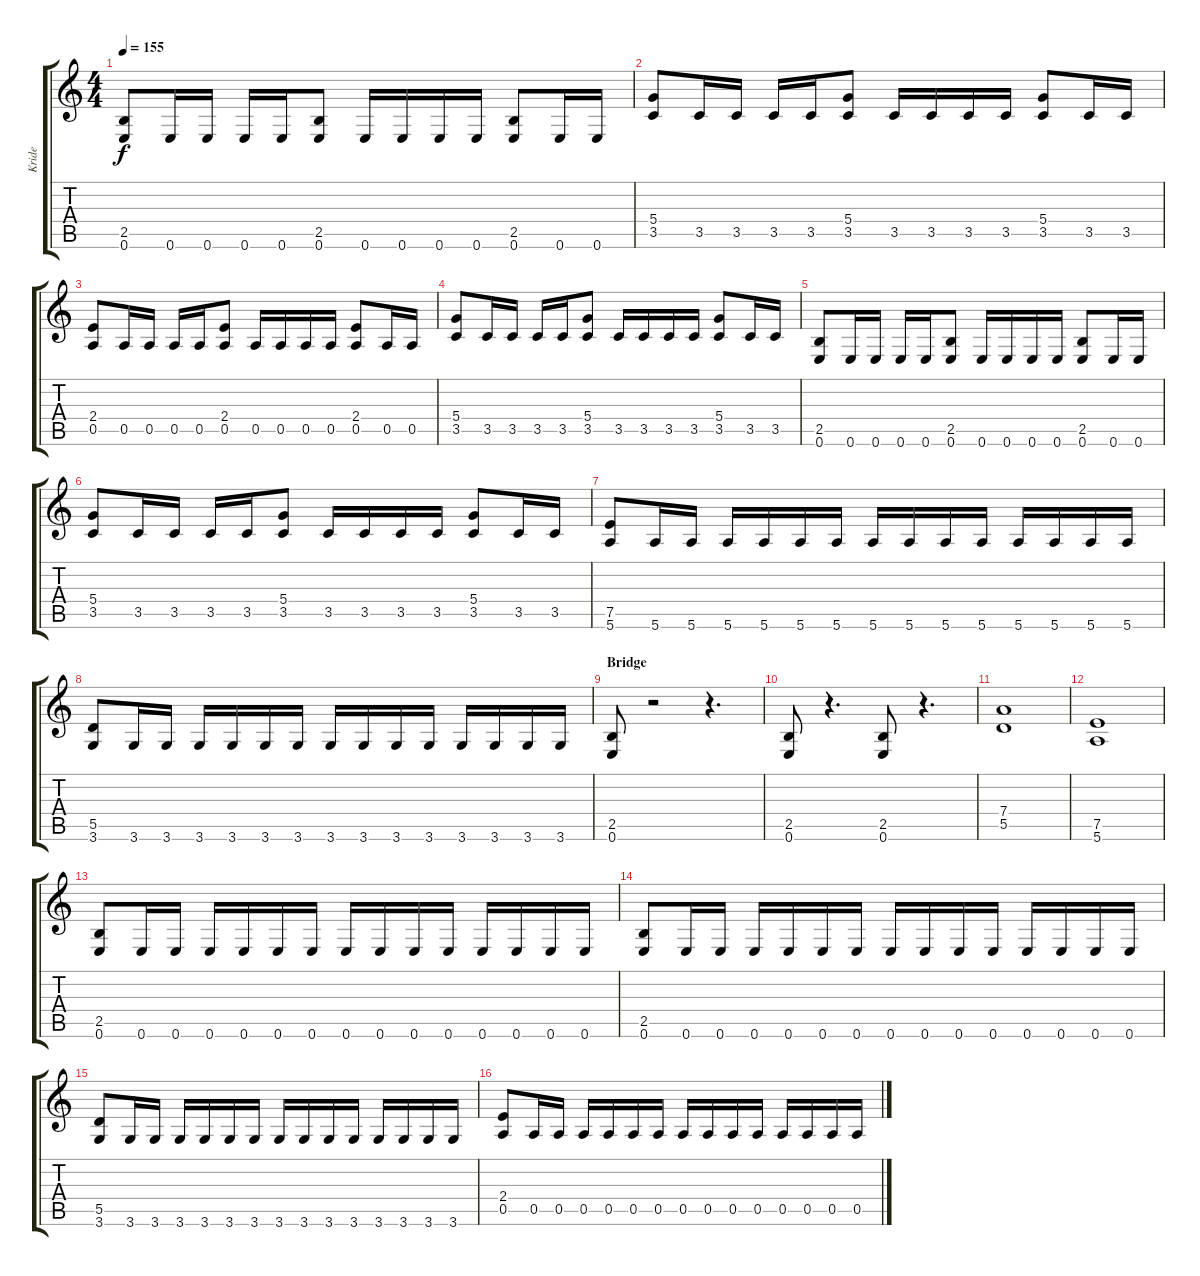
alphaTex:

\track ("Kride" "Kride") {instrument distortionguitar}
\staff {score tabs}
\tuning (E4 B3 G3 D3 A2 E2) {hide}
\ts (4 4)
\tempo 155
\clef g2
\ks c
(2.5 0.6).8{dy f} 0.6.16 0.6.16 0.6.16 0.6.16 (2.5 0.6).8 0.6.16 0.6.16 0.6.16 0.6.16 (2.5 0.6).8 0.6.16 0.6.16 |
(5.4 3.5).8 3.5.16 3.5.16 3.5.16 3.5.16 (5.4 3.5).8 3.5.16 3.5.16 3.5.16 3.5.16 (5.4 3.5).8 3.5.16 3.5.16 |
(2.4 0.5).8 0.5.16 0.5.16 0.5.16 0.5.16 (2.4 0.5).8 0.5.16 0.5.16 0.5.16 0.5.16 (2.4 0.5).8 0.5.16 0.5.16 |
(5.4 3.5).8 3.5.16 3.5.16 3.5.16 3.5.16 (5.4 3.5).8 3.5.16 3.5.16 3.5.16 3.5.16 (5.4 3.5).8 3.5.16 3.5.16 |
(2.5 0.6).8 0.6.16 0.6.16 0.6.16 0.6.16 (2.5 0.6).8 0.6.16 0.6.16 0.6.16 0.6.16 (2.5 0.6).8 0.6.16 0.6.16 |
(5.4 3.5).8 3.5.16 3.5.16 3.5.16 3.5.16 (5.4 3.5).8 3.5.16 3.5.16 3.5.16 3.5.16 (5.4 3.5).8 3.5.16 3.5.16 |
(7.5 5.6).8 5.6.16 5.6.16 5.6.16 5.6.16 5.6.16 5.6.16 5.6.16 5.6.16 5.6.16 5.6.16 5.6.16 5.6.16 5.6.16 5.6.16 |
(5.5 3.6).8 3.6.16 3.6.16 3.6.16 3.6.16 3.6.16 3.6.16 3.6.16 3.6.16 3.6.16 3.6.16 3.6.16 3.6.16 3.6.16 3.6.16 |
\section ("" "Bridge")
(2.5 0.6).8 r.2 r.4{d} |
(2.5 0.6).8 r.4{d} (2.5 0.6).8 r.4{d} |
(7.4 5.5).1 |
(7.5 5.6).1 |
(2.5 0.6).8 0.6.16 0.6.16 0.6.16 0.6.16 0.6.16 0.6.16 0.6.16 0.6.16 0.6.16 0.6.16 0.6.16 0.6.16 0.6.16 0.6.16 |
(2.5 0.6).8 0.6.16 0.6.16 0.6.16 0.6.16 0.6.16 0.6.16 0.6.16 0.6.16 0.6.16 0.6.16 0.6.16 0.6.16 0.6.16 0.6.16 |
(5.5 3.6).8 3.6.16 3.6.16 3.6.16 3.6.16 3.6.16 3.6.16 3.6.16 3.6.16 3.6.16 3.6.16 3.6.16 3.6.16 3.6.16 3.6.16 |
(2.4 0.5).8 0.5.16 0.5.16 0.5.16 0.5.16 0.5.16 0.5.16 0.5.16 0.5.16 0.5.16 0.5.16 0.5.16 0.5.16 0.5.16 0.5.16
